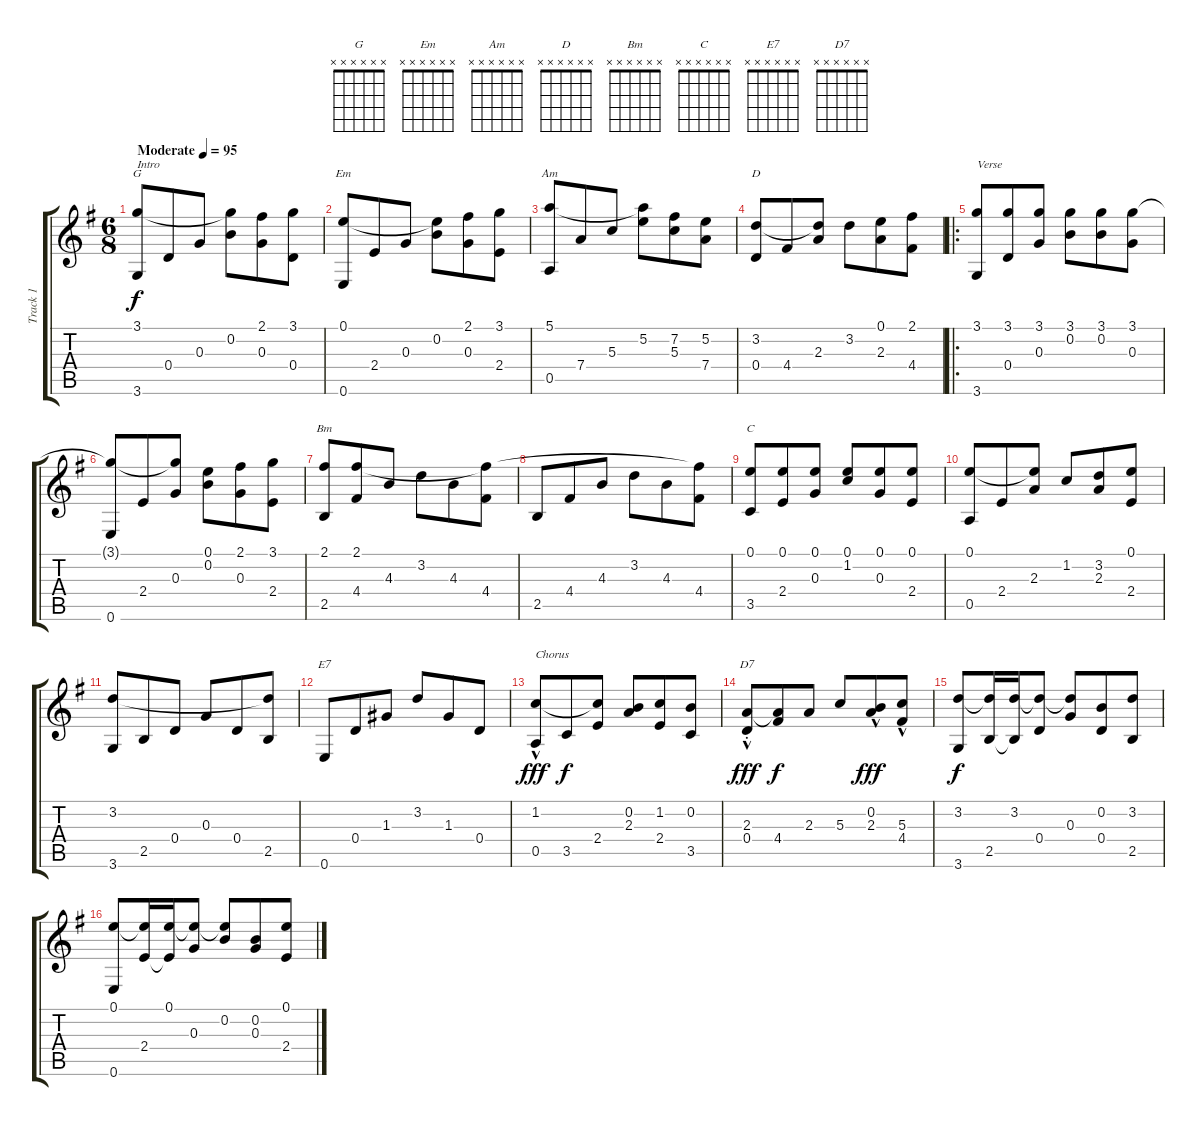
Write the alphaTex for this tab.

\track ("Track 1" "Track 1") {instrument acousticguitarnylon}
\staff {score tabs}
\tuning (E4 B3 G3 D3 A2 E2) {hide}
\chord ("G" x x x x x x)
\chord ("Em" x x x x x x)
\chord ("Am" x x x x x x)
\chord ("D" x x x x x x)
\chord ("Bm" x x x x x x)
\chord ("C" x x x x x x)
\chord ("E7" x x x x x x)
\chord ("D7" x x x x x x)
\ts (6 8)
\tempo (95 "Moderate")
\clef g2
\ks g
(3.1 3.6).8{ch "G" txt "Intro" dy f instrument acousticguitarnylon} 0.4.8 0.3.8 (3.1{t} 0.2).8 (2.1 0.3).8 (3.1 0.4).8 |
(0.1 0.6).8{ch "Em"} 2.4.8 0.3.8 (0.1{t} 0.2).8 (2.1 0.3).8 (3.1 2.4).8 |
(5.1 0.5).8{ch "Am"} 7.4.8 5.3.8 (5.1{t} 5.2).8 (7.2 5.3).8 (5.2 7.4).8 |
(3.2 0.4).8{ch "D"} 4.4.8 (3.2{t} 2.3).8 3.2.8 (0.1 2.3).8 (2.1 4.4).8 |
\ro
(3.1 3.6).8{txt "Verse"} (3.1 0.4).8 (3.1 0.3).8 (3.1 0.2).8 (3.1 0.2).8 (3.1 0.3).8 |
(3.1{t} 0.6).8 2.4.8 (3.1{t} 0.3).8 (0.1 0.2).8 (2.1 0.3).8 (3.1 2.4).8 |
(2.1 2.5).8{ch "Bm"} (2.1 4.4).8 4.3.8 3.2.8 4.3.8 (2.1{t} 4.4).8 |
2.5.8 4.4.8 4.3.8 3.2.8 4.3.8 (2.1{t} 4.4).8 |
(0.1 3.5).8{ch "C"} (0.1 2.4).8 (0.1 0.3).8 (0.1 1.2).8 (0.1 0.3).8 (0.1 2.4).8 |
(0.1 0.5).8 2.4.8 (0.1{t} 2.3).8 1.2.8 (3.2 2.3).8 (0.1 2.4).8 |
(3.2 3.6).8 2.5.8 0.4.8 0.3.8 0.4.8 (3.2{t} 2.5).8 |
0.6.8{ch "E7"} 0.4.8 1.3.8 3.2.8 1.3.8 0.4.8 |
(1.2{hac} 0.5).8{txt "Chorus" dy fff} 3.5.8{dy f} (1.2{t} 2.4).8 (0.2 2.3).8 (1.2 2.4).8 (0.2 3.5).8 |
(2.3{hac st} 0.4).8{ch "D7" dy fff} (2.3{t} 4.4).8{dy f} 2.3.8 5.3.8 (0.2{hac} 2.3).8{dy fff} (5.3{hac} 4.4).8 |
(3.2 3.6).8{dy f} (3.2{t} 2.5).16 (3.2 2.5{t}).16 (3.2{t} 0.4).8 (3.2{t} 0.3).8 (0.2 0.4).8 (3.2 2.5).8 |
(0.1 0.6).8 (0.1{t} 2.4).16 (0.1 2.4{t}).16 (0.1{t} 0.3).8 (0.1{t} 0.2).8 (0.2 0.3).8 (0.1 2.4).8
